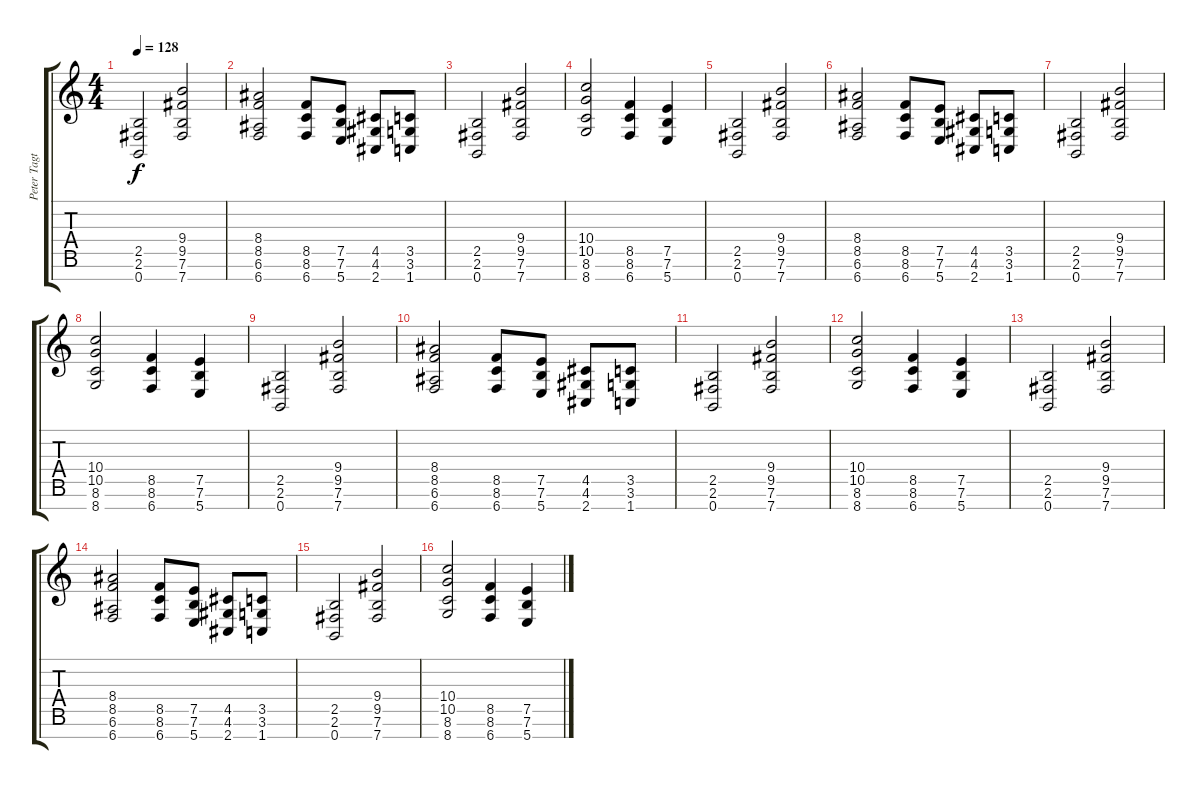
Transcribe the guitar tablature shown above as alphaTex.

\track ("Peter Tagtgren Guitar 2" "Peter Tagt") {instrument overdrivenguitar}
\staff {score tabs}
\tuning (E4 B3 G3 D3 A2 E2 B1) {hide}
\ts (4 4)
\tempo 128
\clef g2
\ks c
(2.5 2.6 0.7).2{dy f instrument overdrivenguitar} (9.4 9.5 7.6 7.7).2 |
(8.4 8.5 6.6 6.7).2 (8.5 8.6 6.7).8 (7.5 7.6 5.7).8 (4.5 4.6 2.7).8 (3.5 3.6 1.7).8 |
(2.5 2.6 0.7).2 (9.4 9.5 7.6 7.7).2 |
(10.4 10.5 8.6 8.7).2 (8.5 8.6 6.7).4 (7.5 7.6 5.7).4 |
(2.5 2.6 0.7).2 (9.4 9.5 7.6 7.7).2 |
(8.4 8.5 6.6 6.7).2 (8.5 8.6 6.7).8 (7.5 7.6 5.7).8 (4.5 4.6 2.7).8 (3.5 3.6 1.7).8 |
(2.5 2.6 0.7).2 (9.4 9.5 7.6 7.7).2 |
(10.4 10.5 8.6 8.7).2 (8.5 8.6 6.7).4 (7.5 7.6 5.7).4 |
(2.5 2.6 0.7).2 (9.4 9.5 7.6 7.7).2 |
(8.4 8.5 6.6 6.7).2 (8.5 8.6 6.7).8 (7.5 7.6 5.7).8 (4.5 4.6 2.7).8 (3.5 3.6 1.7).8 |
(2.5 2.6 0.7).2 (9.4 9.5 7.6 7.7).2 |
(10.4 10.5 8.6 8.7).2 (8.5 8.6 6.7).4 (7.5 7.6 5.7).4 |
(2.5 2.6 0.7).2 (9.4 9.5 7.6 7.7).2 |
(8.4 8.5 6.6 6.7).2 (8.5 8.6 6.7).8 (7.5 7.6 5.7).8 (4.5 4.6 2.7).8 (3.5 3.6 1.7).8 |
(2.5 2.6 0.7).2 (9.4 9.5 7.6 7.7).2 |
(10.4 10.5 8.6 8.7).2 (8.5 8.6 6.7).4 (7.5 7.6 5.7).4
